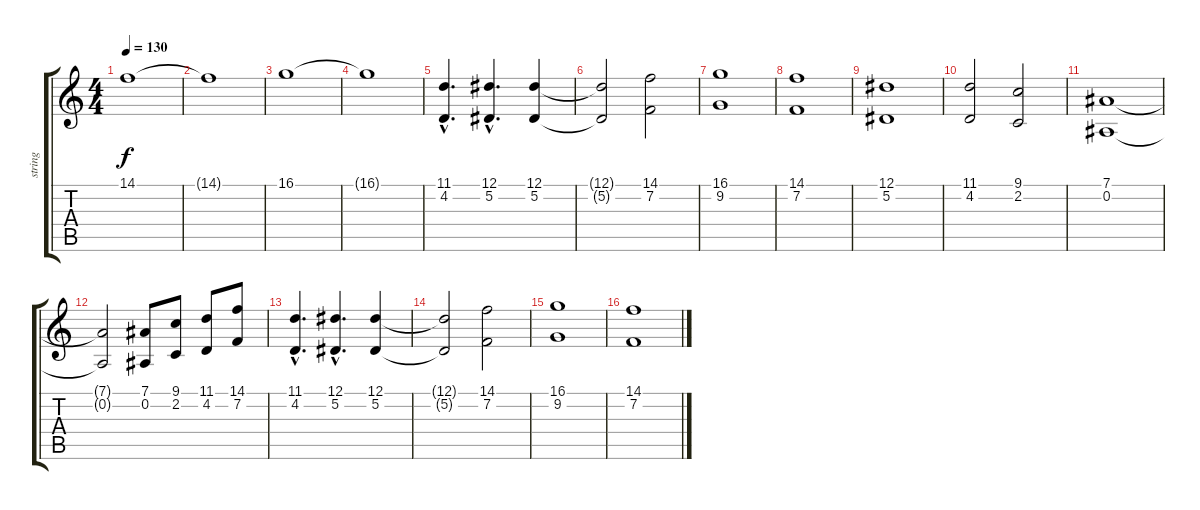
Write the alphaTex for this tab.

\track ("string" "string") {instrument stringensemble1}
\staff {score tabs}
\tuning (Eb4 Bb3 Gb3 Db3 Ab2 Eb2) {hide}
\ts (4 4)
\tempo 130
\clef g2
\ks c
14.1.1{dy f} |
14.1{t}.1 |
16.1.1 |
16.1{t}.1 |
(11.1{hac} 4.2{hac}).4{d} (12.1{hac} 5.2{hac}).4{d} (12.1 5.2).4 |
(12.1{t} 5.2{t}).2 (14.1 7.2).2 |
(16.1 9.2).1 |
(14.1 7.2).1 |
(12.1 5.2).1 |
(11.1 4.2).2 (9.1 2.2).2 |
(7.1 0.2).1 |
(7.1{t} 0.2{t}).2 (7.1 0.2).8 (9.1 2.2).8 (11.1 4.2).8 (14.1 7.2).8 |
(11.1{hac} 4.2{hac}).4{d} (12.1{hac} 5.2{hac}).4{d} (12.1 5.2).4 |
(12.1{t} 5.2{t}).2 (14.1 7.2).2 |
(16.1 9.2).1 |
(14.1 7.2).1
